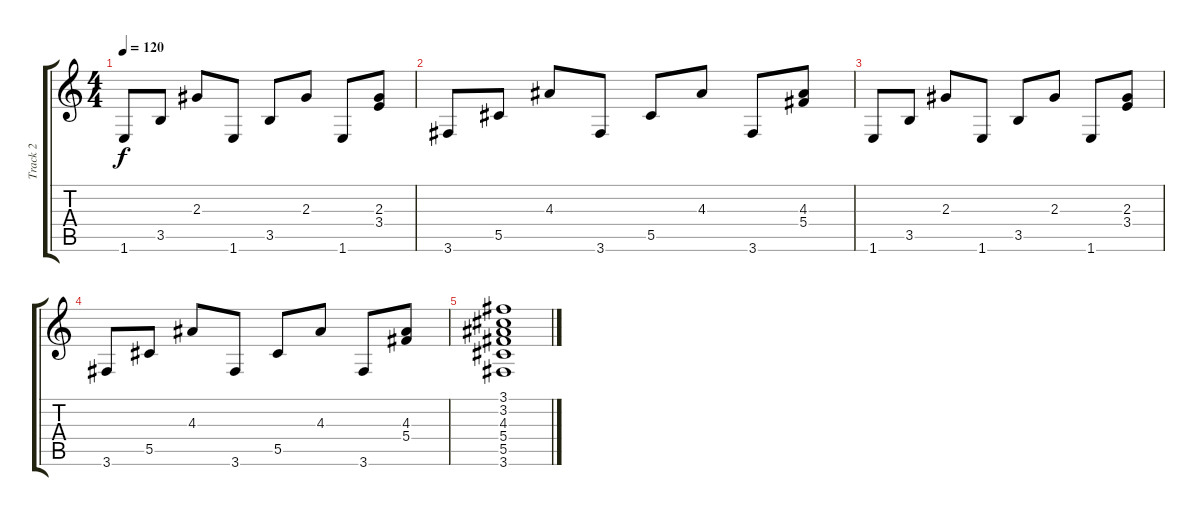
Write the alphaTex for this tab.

\track ("Track 2" "Track 2") {instrument acousticguitarnylon}
\staff {score tabs}
\tuning (Eb4 Bb3 Gb3 Db3 Ab2 Eb2) {hide}
\ts (4 4)
\tempo 120
\clef g2
\ks c
1.6.8{dy f} 3.5.8 2.3.8 1.6.8 3.5.8 2.3.8 1.6.8 (2.3 3.4).8 |
3.6.8 5.5.8 4.3.8 3.6.8 5.5.8 4.3.8 3.6.8 (4.3 5.4).8 |
1.6.8 3.5.8 2.3.8 1.6.8 3.5.8 2.3.8 1.6.8 (2.3 3.4).8 |
3.6.8 5.5.8 4.3.8 3.6.8 5.5.8 4.3.8 3.6.8 (4.3 5.4).8 |
(3.1 3.2 4.3 5.4 5.5 3.6).1
